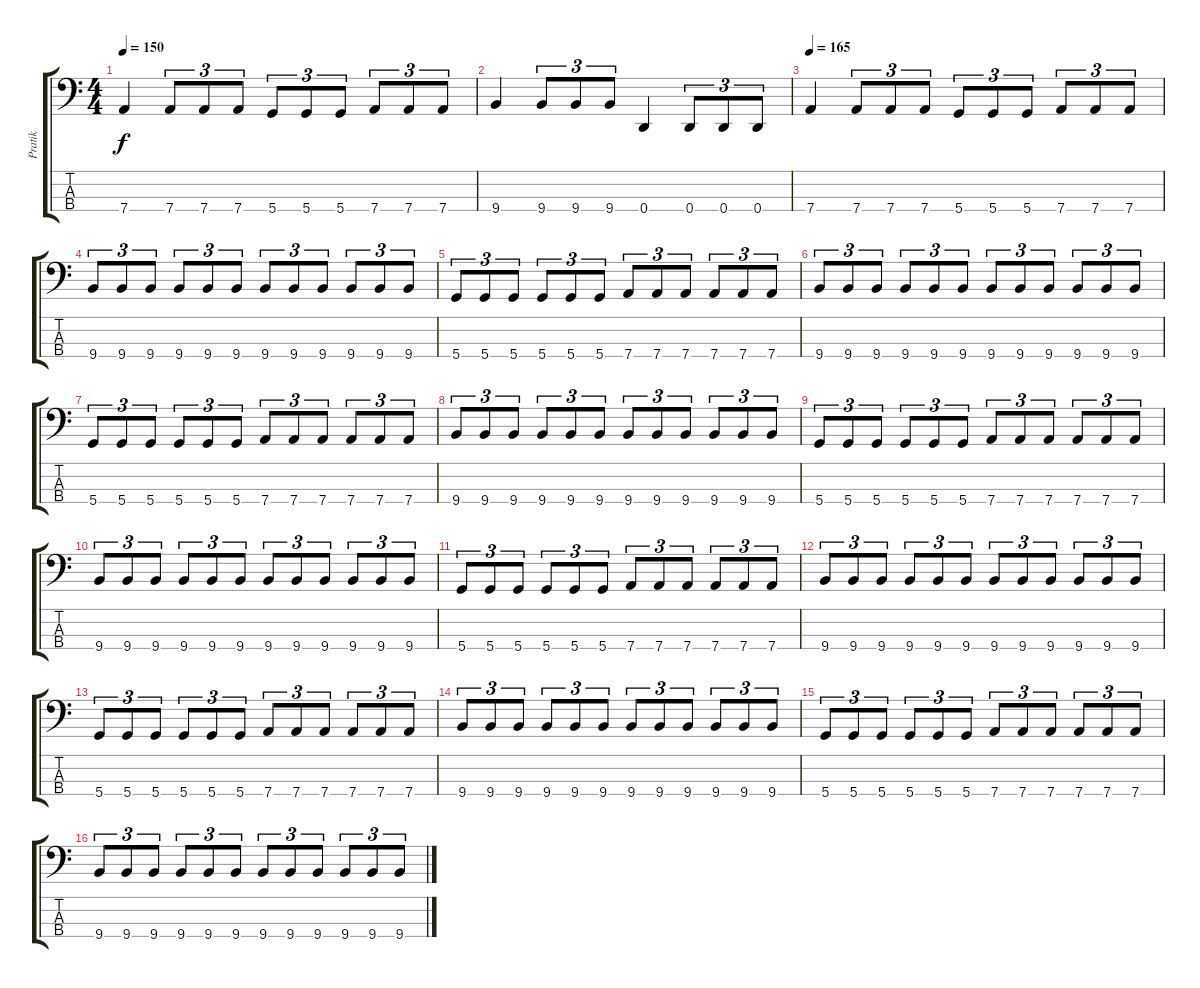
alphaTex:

\track ("Pratik" "Pratik") {instrument electricbassfinger}
\staff {score tabs}
\tuning (G2 D2 A1 D1) {hide}
\ts (4 4)
\tempo 150
\clef f4
\ks c
7.4.4{dy f} 7.4.8{tu (3 2)} 7.4.8{tu (3 2)} 7.4.8{tu (3 2)} 5.4.8{tu (3 2)} 5.4.8{tu (3 2)} 5.4.8{tu (3 2)} 7.4.8{tu (3 2)} 7.4.8{tu (3 2)} 7.4.8{tu (3 2)} |
9.4.4 9.4.8{tu (3 2)} 9.4.8{tu (3 2)} 9.4.8{tu (3 2)} 0.4.4 0.4.8{tu (3 2)} 0.4.8{tu (3 2)} 0.4.8{tu (3 2)} |
\tempo 165
7.4.4 7.4.8{tu (3 2)} 7.4.8{tu (3 2)} 7.4.8{tu (3 2)} 5.4.8{tu (3 2)} 5.4.8{tu (3 2)} 5.4.8{tu (3 2)} 7.4.8{tu (3 2)} 7.4.8{tu (3 2)} 7.4.8{tu (3 2)} |
9.4.8{tu (3 2)} 9.4.8{tu (3 2)} 9.4.8{tu (3 2)} 9.4.8{tu (3 2)} 9.4.8{tu (3 2)} 9.4.8{tu (3 2)} 9.4.8{tu (3 2)} 9.4.8{tu (3 2)} 9.4.8{tu (3 2)} 9.4.8{tu (3 2)} 9.4.8{tu (3 2)} 9.4.8{tu (3 2)} |
5.4.8{tu (3 2)} 5.4.8{tu (3 2)} 5.4.8{tu (3 2)} 5.4.8{tu (3 2)} 5.4.8{tu (3 2)} 5.4.8{tu (3 2)} 7.4.8{tu (3 2)} 7.4.8{tu (3 2)} 7.4.8{tu (3 2)} 7.4.8{tu (3 2)} 7.4.8{tu (3 2)} 7.4.8{tu (3 2)} |
9.4.8{tu (3 2)} 9.4.8{tu (3 2)} 9.4.8{tu (3 2)} 9.4.8{tu (3 2)} 9.4.8{tu (3 2)} 9.4.8{tu (3 2)} 9.4.8{tu (3 2)} 9.4.8{tu (3 2)} 9.4.8{tu (3 2)} 9.4.8{tu (3 2)} 9.4.8{tu (3 2)} 9.4.8{tu (3 2)} |
5.4.8{tu (3 2)} 5.4.8{tu (3 2)} 5.4.8{tu (3 2)} 5.4.8{tu (3 2)} 5.4.8{tu (3 2)} 5.4.8{tu (3 2)} 7.4.8{tu (3 2)} 7.4.8{tu (3 2)} 7.4.8{tu (3 2)} 7.4.8{tu (3 2)} 7.4.8{tu (3 2)} 7.4.8{tu (3 2)} |
9.4.8{tu (3 2)} 9.4.8{tu (3 2)} 9.4.8{tu (3 2)} 9.4.8{tu (3 2)} 9.4.8{tu (3 2)} 9.4.8{tu (3 2)} 9.4.8{tu (3 2)} 9.4.8{tu (3 2)} 9.4.8{tu (3 2)} 9.4.8{tu (3 2)} 9.4.8{tu (3 2)} 9.4.8{tu (3 2)} |
5.4.8{tu (3 2)} 5.4.8{tu (3 2)} 5.4.8{tu (3 2)} 5.4.8{tu (3 2)} 5.4.8{tu (3 2)} 5.4.8{tu (3 2)} 7.4.8{tu (3 2)} 7.4.8{tu (3 2)} 7.4.8{tu (3 2)} 7.4.8{tu (3 2)} 7.4.8{tu (3 2)} 7.4.8{tu (3 2)} |
9.4.8{tu (3 2)} 9.4.8{tu (3 2)} 9.4.8{tu (3 2)} 9.4.8{tu (3 2)} 9.4.8{tu (3 2)} 9.4.8{tu (3 2)} 9.4.8{tu (3 2)} 9.4.8{tu (3 2)} 9.4.8{tu (3 2)} 9.4.8{tu (3 2)} 9.4.8{tu (3 2)} 9.4.8{tu (3 2)} |
5.4.8{tu (3 2)} 5.4.8{tu (3 2)} 5.4.8{tu (3 2)} 5.4.8{tu (3 2)} 5.4.8{tu (3 2)} 5.4.8{tu (3 2)} 7.4.8{tu (3 2)} 7.4.8{tu (3 2)} 7.4.8{tu (3 2)} 7.4.8{tu (3 2)} 7.4.8{tu (3 2)} 7.4.8{tu (3 2)} |
9.4.8{tu (3 2)} 9.4.8{tu (3 2)} 9.4.8{tu (3 2)} 9.4.8{tu (3 2)} 9.4.8{tu (3 2)} 9.4.8{tu (3 2)} 9.4.8{tu (3 2)} 9.4.8{tu (3 2)} 9.4.8{tu (3 2)} 9.4.8{tu (3 2)} 9.4.8{tu (3 2)} 9.4.8{tu (3 2)} |
5.4.8{tu (3 2)} 5.4.8{tu (3 2)} 5.4.8{tu (3 2)} 5.4.8{tu (3 2)} 5.4.8{tu (3 2)} 5.4.8{tu (3 2)} 7.4.8{tu (3 2)} 7.4.8{tu (3 2)} 7.4.8{tu (3 2)} 7.4.8{tu (3 2)} 7.4.8{tu (3 2)} 7.4.8{tu (3 2)} |
9.4.8{tu (3 2)} 9.4.8{tu (3 2)} 9.4.8{tu (3 2)} 9.4.8{tu (3 2)} 9.4.8{tu (3 2)} 9.4.8{tu (3 2)} 9.4.8{tu (3 2)} 9.4.8{tu (3 2)} 9.4.8{tu (3 2)} 9.4.8{tu (3 2)} 9.4.8{tu (3 2)} 9.4.8{tu (3 2)} |
5.4.8{tu (3 2)} 5.4.8{tu (3 2)} 5.4.8{tu (3 2)} 5.4.8{tu (3 2)} 5.4.8{tu (3 2)} 5.4.8{tu (3 2)} 7.4.8{tu (3 2)} 7.4.8{tu (3 2)} 7.4.8{tu (3 2)} 7.4.8{tu (3 2)} 7.4.8{tu (3 2)} 7.4.8{tu (3 2)} |
9.4.8{tu (3 2)} 9.4.8{tu (3 2)} 9.4.8{tu (3 2)} 9.4.8{tu (3 2)} 9.4.8{tu (3 2)} 9.4.8{tu (3 2)} 9.4.8{tu (3 2)} 9.4.8{tu (3 2)} 9.4.8{tu (3 2)} 9.4.8{tu (3 2)} 9.4.8{tu (3 2)} 9.4.8{tu (3 2)}
